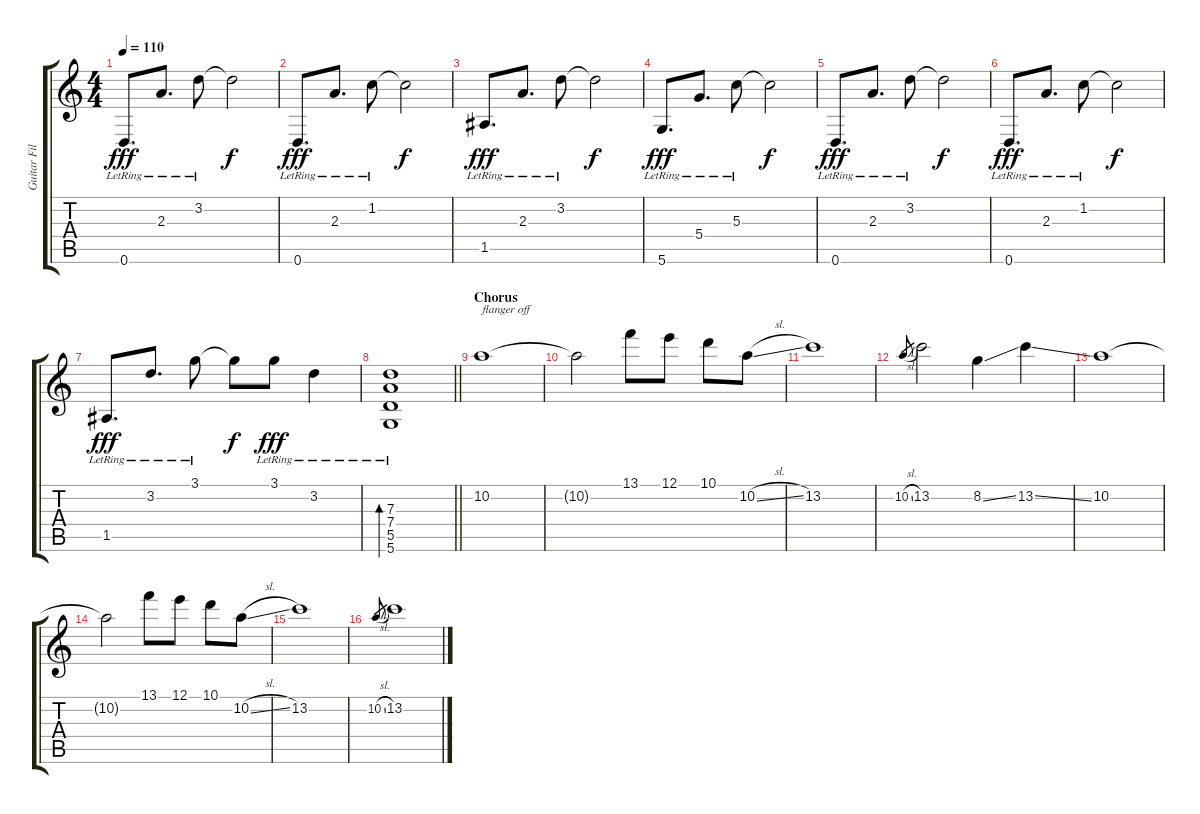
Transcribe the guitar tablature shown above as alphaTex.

\track ("Guitar Fills" "Guitar Fil") {instrument overdrivenguitar}
\staff {score tabs}
\tuning (E4 B3 G3 D3 A2 D2) {hide}
\ts (4 4)
\tempo 110
\clef g2
\ks c
0.6{lr}.8{d dy fff} 2.3{lr}.8{d} 3.2{lr}.8 3.2{t}.2{dy f} |
0.6{lr}.8{d dy fff} 2.3{lr}.8{d} 1.2{lr}.8 1.2{t}.2{dy f} |
1.5{lr}.8{d dy fff} 2.3{lr}.8{d} 3.2{lr}.8 3.2{t}.2{dy f} |
5.6{lr}.8{d dy fff} 5.4{lr}.8{d} 5.3{lr}.8 5.3{t}.2{dy f} |
0.6{lr}.8{d dy fff} 2.3{lr}.8{d} 3.2{lr}.8 3.2{t}.2{dy f} |
0.6{lr}.8{d dy fff} 2.3{lr}.8{d} 1.2{lr}.8 1.2{t}.2{dy f} |
1.5{lr}.8{d dy fff} 3.2{lr}.8{d} 3.1{lr}.8 3.1{t}.8{dy f} 3.1{lr}.8{dy fff} 3.2{lr}.4 |
\barLineRight lightlight
(7.3{lr} 7.4 5.5 5.6).1{bd 120} |
\section ("" "Chorus")
10.2.1{txt "flanger off" volume 7 balance 5 instrument overdrivenguitar} |
10.2{t}.2 13.1.8 12.1.8 10.1.8 10.2{sl}.8 |
13.2.1 |
10.2{sl}.8{gr} 13.2.2 8.2{ss}.4 13.2{ss}.4 |
10.2.1 |
10.2{t}.2 13.1.8 12.1.8 10.1.8 10.2{sl}.8 |
13.2.1 |
10.2{sl}.8{gr} 13.2.1
